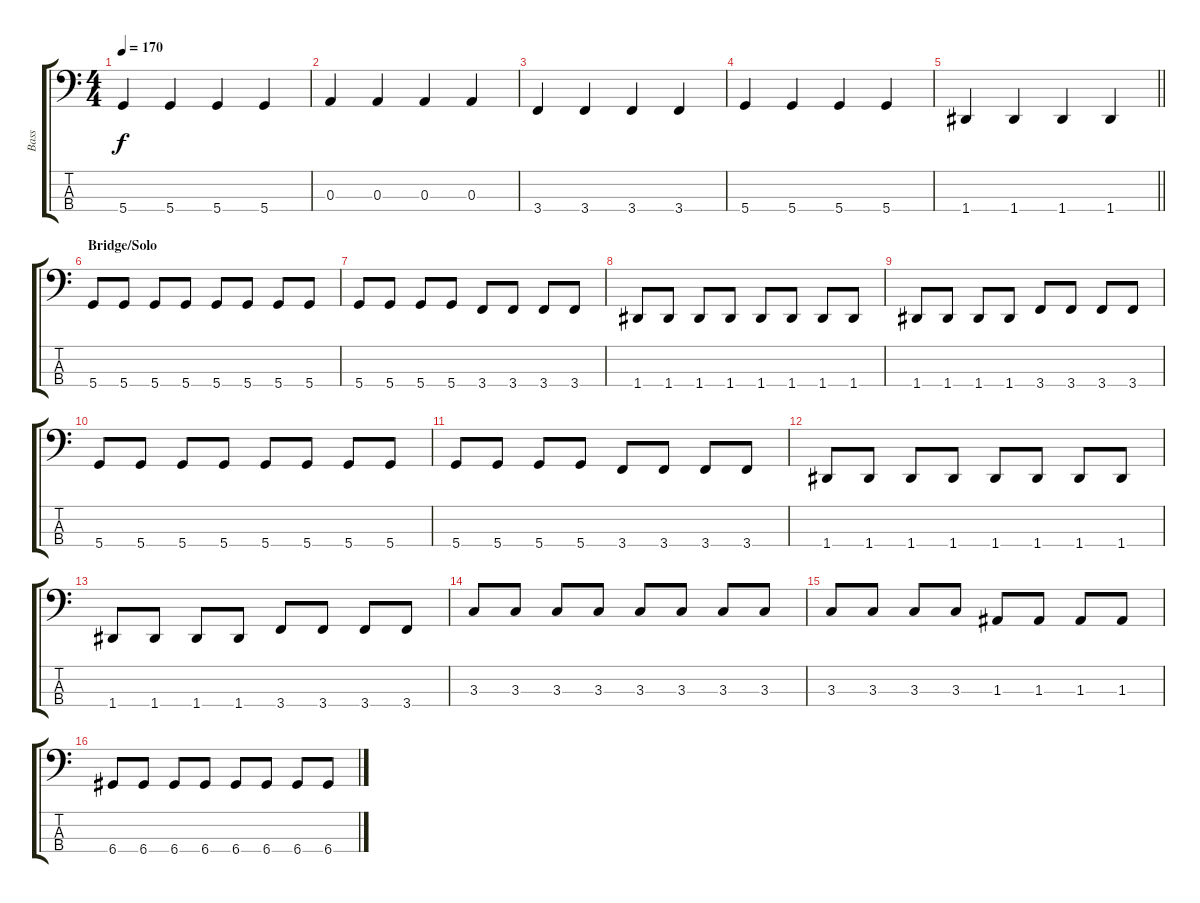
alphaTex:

\track ("Bass" "Bass") {instrument electricbasspick}
\staff {score tabs}
\tuning (G2 D2 A1 D1) {hide}
\ts (4 4)
\tempo 170
\clef f4
\ks c
5.4.4{dy f} 5.4.4 5.4.4 5.4.4 |
0.3.4 0.3.4 0.3.4 0.3.4 |
3.4.4 3.4.4 3.4.4 3.4.4 |
5.4.4 5.4.4 5.4.4 5.4.4 |
\barLineRight lightlight
1.4.4 1.4.4 1.4.4 1.4.4 |
\section ("" "Bridge/Solo")
5.4.8 5.4.8 5.4.8 5.4.8 5.4.8 5.4.8 5.4.8 5.4.8 |
5.4.8 5.4.8 5.4.8 5.4.8 3.4.8 3.4.8 3.4.8 3.4.8 |
1.4.8 1.4.8 1.4.8 1.4.8 1.4.8 1.4.8 1.4.8 1.4.8 |
1.4.8 1.4.8 1.4.8 1.4.8 3.4.8 3.4.8 3.4.8 3.4.8 |
5.4.8 5.4.8 5.4.8 5.4.8 5.4.8 5.4.8 5.4.8 5.4.8 |
5.4.8 5.4.8 5.4.8 5.4.8 3.4.8 3.4.8 3.4.8 3.4.8 |
1.4.8 1.4.8 1.4.8 1.4.8 1.4.8 1.4.8 1.4.8 1.4.8 |
1.4.8 1.4.8 1.4.8 1.4.8 3.4.8 3.4.8 3.4.8 3.4.8 |
3.3.8 3.3.8 3.3.8 3.3.8 3.3.8 3.3.8 3.3.8 3.3.8 |
3.3.8 3.3.8 3.3.8 3.3.8 1.3.8 1.3.8 1.3.8 1.3.8 |
6.4.8 6.4.8 6.4.8 6.4.8 6.4.8 6.4.8 6.4.8 6.4.8
